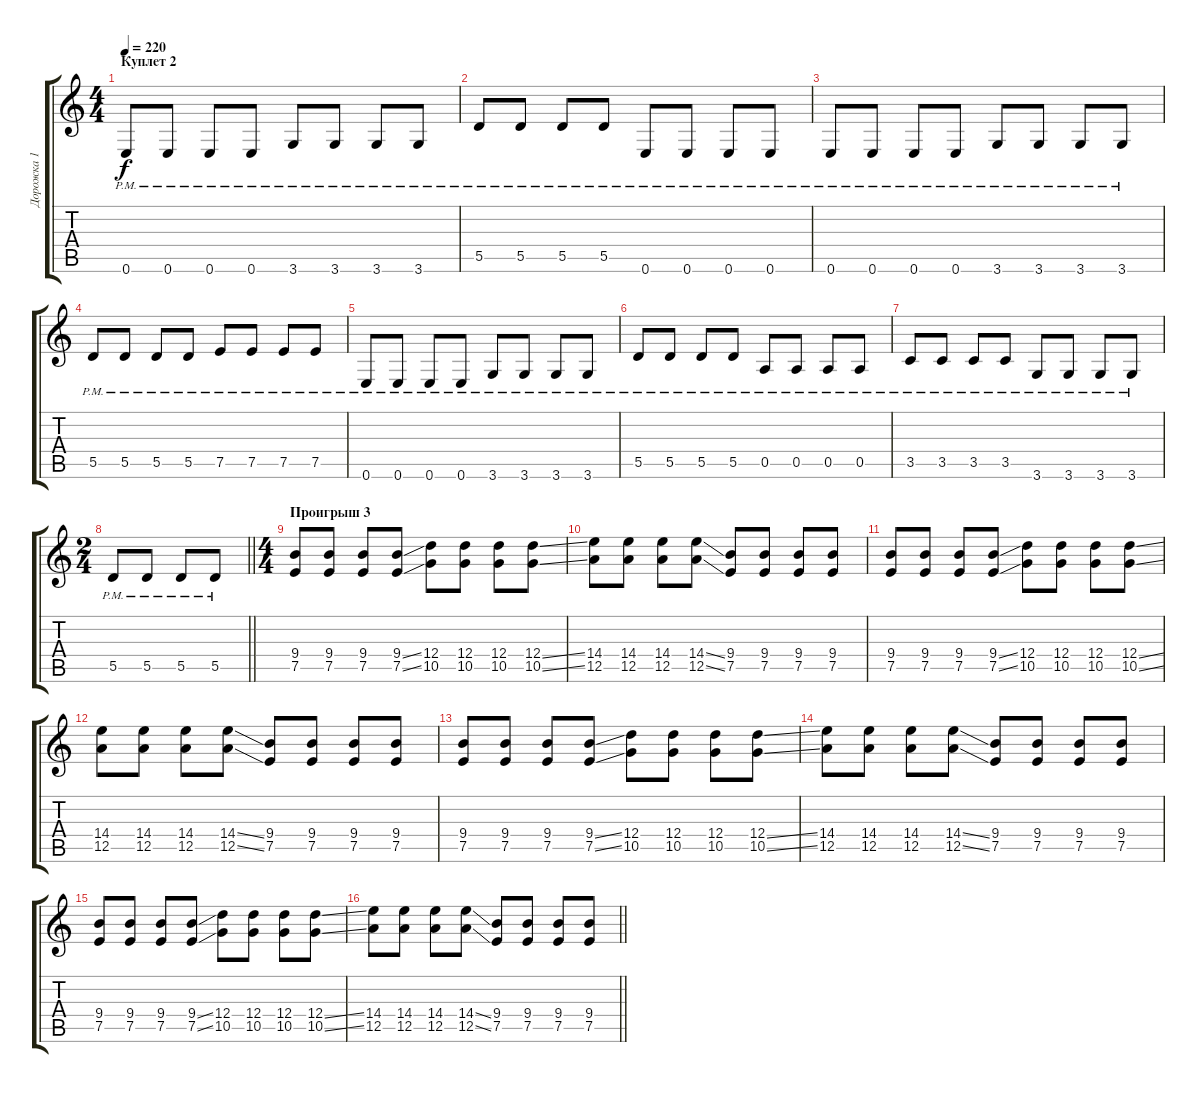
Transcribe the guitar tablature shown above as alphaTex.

\track ("Дорожка 1" "Дорожка 1") {instrument overdrivenguitar}
\staff {score tabs}
\tuning (E4 B3 G3 D3 A2 E2) {hide}
\ts (4 4)
\section ("" "Куплет 2")
\tempo 220
\clef g2
\ks c
0.6{pm}.8{dy f} 0.6{pm}.8 0.6{pm}.8 0.6{pm}.8 3.6{pm}.8 3.6{pm}.8 3.6{pm}.8 3.6{pm}.8 |
5.5{pm}.8 5.5{pm}.8 5.5{pm}.8 5.5{pm}.8 0.6{pm}.8 0.6{pm}.8 0.6{pm}.8 0.6{pm}.8 |
0.6{pm}.8 0.6{pm}.8 0.6{pm}.8 0.6{pm}.8 3.6{pm}.8 3.6{pm}.8 3.6{pm}.8 3.6{pm}.8 |
5.5{pm}.8 5.5{pm}.8 5.5{pm}.8 5.5{pm}.8 7.5{pm}.8 7.5{pm}.8 7.5{pm}.8 7.5{pm}.8 |
0.6{pm}.8 0.6{pm}.8 0.6{pm}.8 0.6{pm}.8 3.6{pm}.8 3.6{pm}.8 3.6{pm}.8 3.6{pm}.8 |
5.5{pm}.8 5.5{pm}.8 5.5{pm}.8 5.5{pm}.8 0.5{pm}.8 0.5{pm}.8 0.5{pm}.8 0.5{pm}.8 |
3.5{pm}.8 3.5{pm}.8 3.5{pm}.8 3.5{pm}.8 3.6{pm}.8 3.6{pm}.8 3.6{pm}.8 3.6{pm}.8 |
\ts (2 4)
\barLineRight lightlight
5.5{pm}.8 5.5{pm}.8 5.5{pm}.8 5.5{pm}.8 |
\ts (4 4)
\section ("" "Проигрыш 3")
(9.4 7.5).8 (9.4 7.5).8 (9.4 7.5).8 (9.4{ss} 7.5{ss}).8 (12.4 10.5).8 (12.4 10.5).8 (12.4 10.5).8 (12.4{ss} 10.5{ss}).8 |
(14.4 12.5).8 (14.4 12.5).8 (14.4 12.5).8 (14.4{ss} 12.5{ss}).8 (9.4 7.5).8 (9.4 7.5).8 (9.4 7.5).8 (9.4 7.5).8 |
(9.4 7.5).8 (9.4 7.5).8 (9.4 7.5).8 (9.4{ss} 7.5{ss}).8 (12.4 10.5).8 (12.4 10.5).8 (12.4 10.5).8 (12.4{ss} 10.5{ss}).8 |
(14.4 12.5).8 (14.4 12.5).8 (14.4 12.5).8 (14.4{ss} 12.5{ss}).8 (9.4 7.5).8 (9.4 7.5).8 (9.4 7.5).8 (9.4 7.5).8 |
(9.4 7.5).8 (9.4 7.5).8 (9.4 7.5).8 (9.4{ss} 7.5{ss}).8 (12.4 10.5).8 (12.4 10.5).8 (12.4 10.5).8 (12.4{ss} 10.5{ss}).8 |
(14.4 12.5).8 (14.4 12.5).8 (14.4 12.5).8 (14.4{ss} 12.5{ss}).8 (9.4 7.5).8 (9.4 7.5).8 (9.4 7.5).8 (9.4 7.5).8 |
(9.4 7.5).8 (9.4 7.5).8 (9.4 7.5).8 (9.4{ss} 7.5{ss}).8 (12.4 10.5).8 (12.4 10.5).8 (12.4 10.5).8 (12.4{ss} 10.5{ss}).8 |
\barLineRight lightlight
(14.4 12.5).8 (14.4 12.5).8 (14.4 12.5).8 (14.4{ss} 12.5{ss}).8 (9.4 7.5).8 (9.4 7.5).8 (9.4 7.5).8 (9.4 7.5).8
